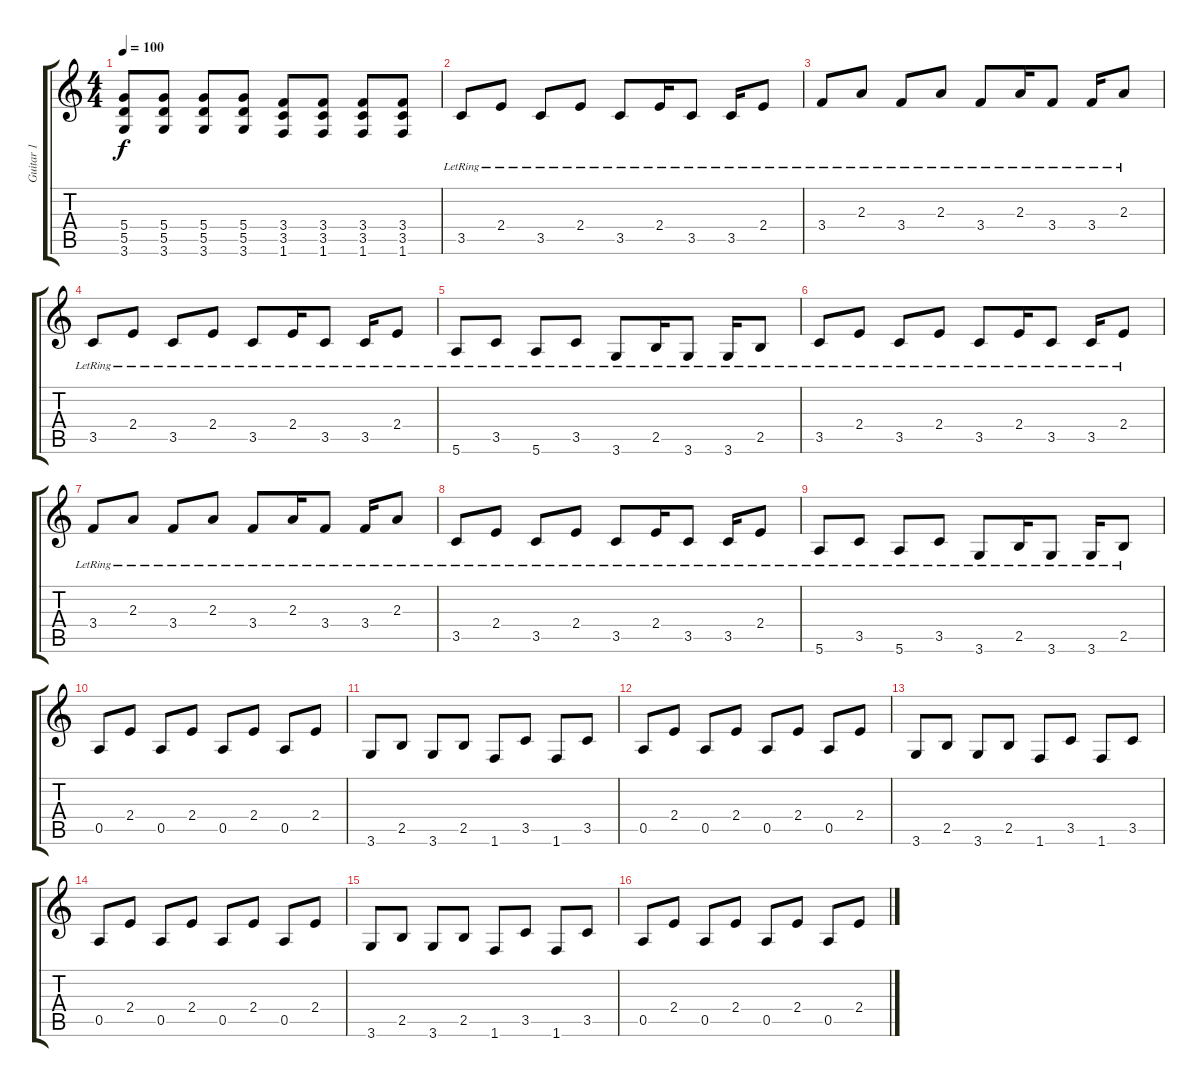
\track ("Guitar 1" "Guitar 1") {instrument distortionguitar}
\staff {score tabs}
\tuning (E4 B3 G3 D3 A2 E2) {hide}
\ts (4 4)
\tempo 100
\clef g2
\ks c
(5.4 5.5 3.6).8{dy f} (5.4 5.5 3.6).8 (5.4 5.5 3.6).8 (5.4 5.5 3.6).8 (3.4 3.5 1.6).8 (3.4 3.5 1.6).8 (3.4 3.5 1.6).8 (3.4 3.5 1.6).8 |
3.5{lr}.8 2.4{lr}.8 3.5{lr}.8 2.4{lr}.8 3.5{lr}.8 2.4{lr}.16 3.5{lr}.8 3.5{lr}.16 2.4{lr}.8 |
3.4{lr}.8 2.3{lr}.8 3.4{lr}.8 2.3{lr}.8 3.4{lr}.8 2.3{lr}.16 3.4{lr}.8 3.4{lr}.16 2.3{lr}.8 |
3.5{lr}.8 2.4{lr}.8 3.5{lr}.8 2.4{lr}.8 3.5{lr}.8 2.4{lr}.16 3.5{lr}.8 3.5{lr}.16 2.4{lr}.8 |
5.6{lr}.8 3.5{lr}.8 5.6{lr}.8 3.5{lr}.8 3.6{lr}.8 2.5{lr}.16 3.6{lr}.8 3.6{lr}.16 2.5{lr}.8 |
3.5{lr}.8 2.4{lr}.8 3.5{lr}.8 2.4{lr}.8 3.5{lr}.8 2.4{lr}.16 3.5{lr}.8 3.5{lr}.16 2.4{lr}.8 |
3.4{lr}.8 2.3{lr}.8 3.4{lr}.8 2.3{lr}.8 3.4{lr}.8 2.3{lr}.16 3.4{lr}.8 3.4{lr}.16 2.3{lr}.8 |
3.5{lr}.8 2.4{lr}.8 3.5{lr}.8 2.4{lr}.8 3.5{lr}.8 2.4{lr}.16 3.5{lr}.8 3.5{lr}.16 2.4{lr}.8 |
5.6{lr}.8 3.5{lr}.8 5.6{lr}.8 3.5{lr}.8 3.6{lr}.8 2.5{lr}.16 3.6{lr}.8 3.6{lr}.16 2.5{lr}.8 |
0.5.8 2.4.8 0.5.8 2.4.8 0.5.8 2.4.8 0.5.8 2.4.8 |
3.6.8 2.5.8 3.6.8 2.5.8 1.6.8 3.5.8 1.6.8 3.5.8 |
0.5.8 2.4.8 0.5.8 2.4.8 0.5.8 2.4.8 0.5.8 2.4.8 |
3.6.8 2.5.8 3.6.8 2.5.8 1.6.8 3.5.8 1.6.8 3.5.8 |
0.5.8 2.4.8 0.5.8 2.4.8 0.5.8 2.4.8 0.5.8 2.4.8 |
3.6.8 2.5.8 3.6.8 2.5.8 1.6.8 3.5.8 1.6.8 3.5.8 |
0.5.8 2.4.8 0.5.8 2.4.8 0.5.8 2.4.8 0.5.8 2.4.8
